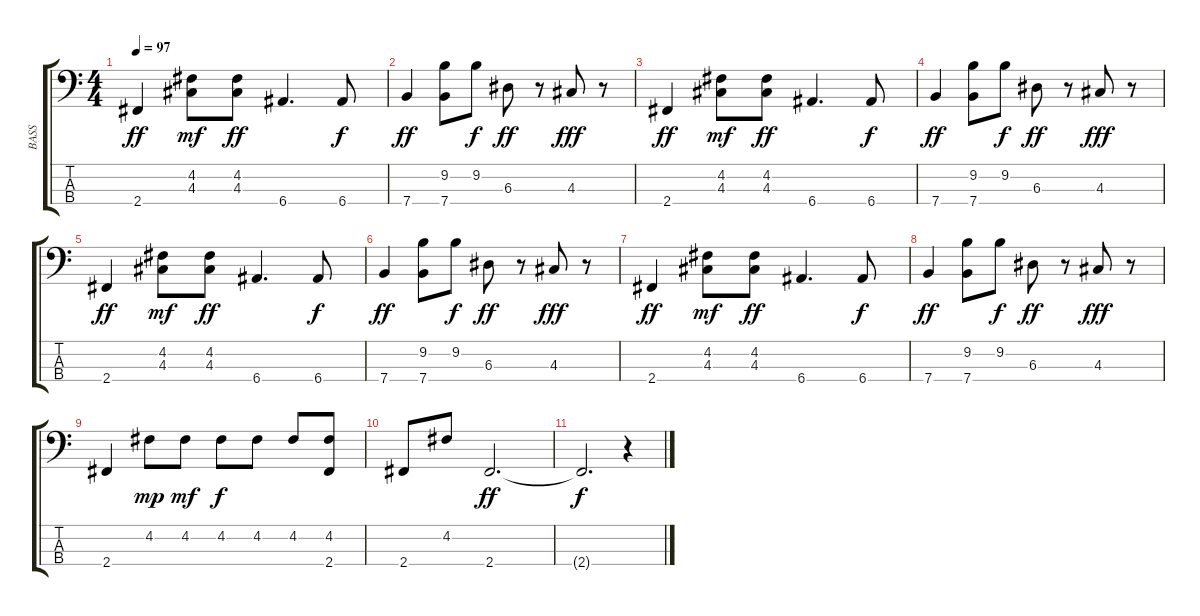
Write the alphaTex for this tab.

\track ("BASS" "BASS") {instrument electricbassfinger}
\staff {score tabs}
\tuning (G2 D2 A1 E1) {hide}
\ts (4 4)
\tempo 97
\clef f4
\ks c
2.4.4{dy ff} (4.2 4.3).8{dy mf} (4.2 4.3).8{dy ff} 6.4.4{d} 6.4.8{dy f} |
7.4.4{dy ff} (9.2 7.4).8 9.2.8{dy f} 6.3.8{dy ff} r.8 4.3.8{dy fff} r.8 |
2.4.4{dy ff} (4.2 4.3).8{dy mf} (4.2 4.3).8{dy ff} 6.4.4{d} 6.4.8{dy f} |
7.4.4{dy ff} (9.2 7.4).8 9.2.8{dy f} 6.3.8{dy ff} r.8 4.3.8{dy fff} r.8 |
2.4.4{dy ff} (4.2 4.3).8{dy mf} (4.2 4.3).8{dy ff} 6.4.4{d} 6.4.8{dy f} |
7.4.4{dy ff} (9.2 7.4).8 9.2.8{dy f} 6.3.8{dy ff} r.8 4.3.8{dy fff} r.8 |
2.4.4{dy ff} (4.2 4.3).8{dy mf} (4.2 4.3).8{dy ff} 6.4.4{d} 6.4.8{dy f} |
7.4.4{dy ff} (9.2 7.4).8 9.2.8{dy f} 6.3.8{dy ff} r.8 4.3.8{dy fff} r.8 |
2.4.4 4.2.8{dy mp} 4.2.8{dy mf} 4.2.8{dy f} 4.2.8 4.2.8 (4.2 2.4).8 |
2.4.8 4.2.8 2.4.2{d dy ff} |
2.4{t}.2{d dy f} r.4
